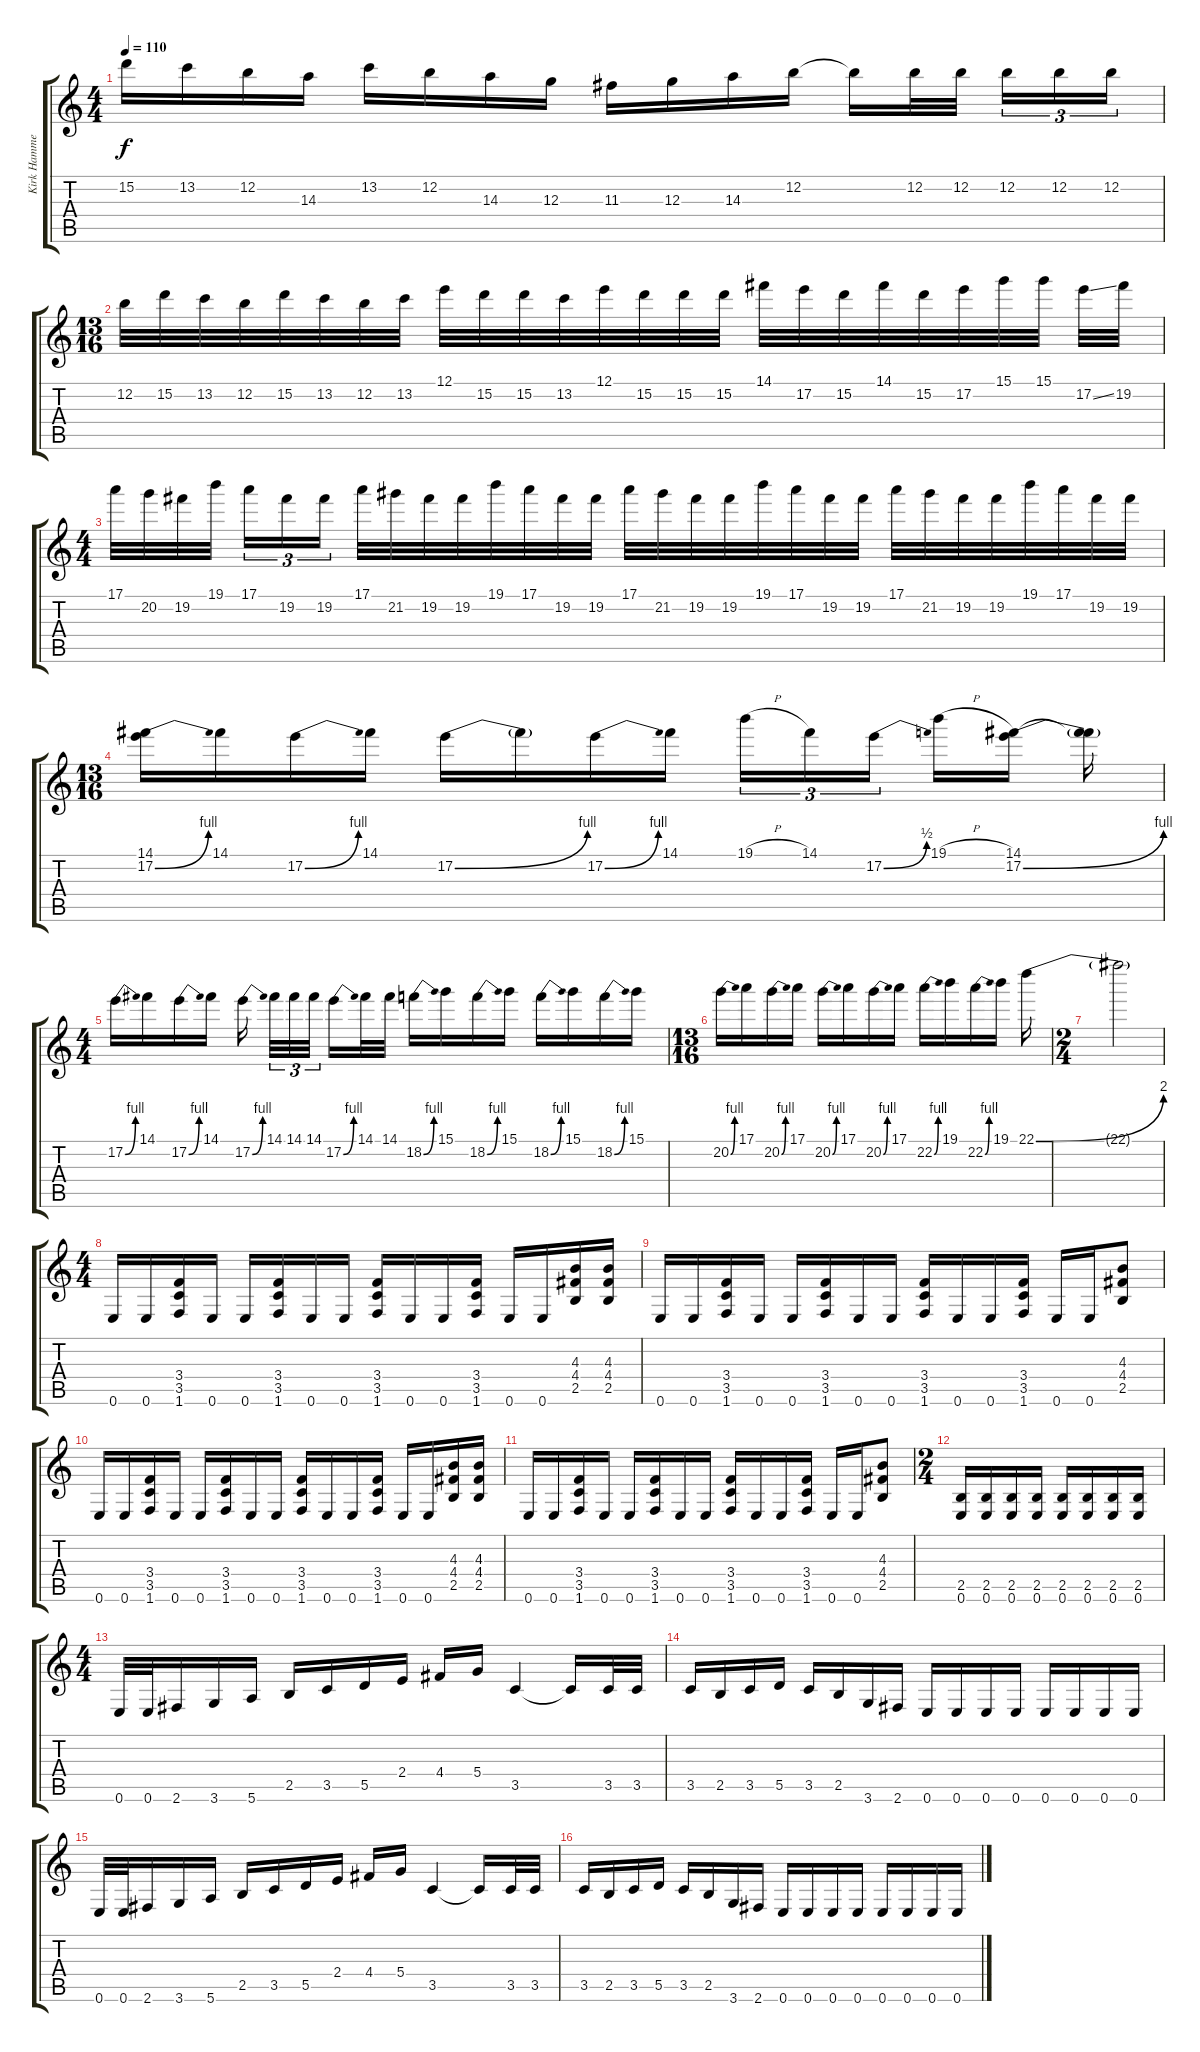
\track ("Kirk Hammet" "Kirk Hamme") {instrument distortionguitar}
\staff {score tabs}
\tuning (E4 B3 G3 D3 A2 E2) {hide}
\ts (4 4)
\tempo 110
\clef g2
\ks c
15.2.16{dy f} 13.2.16 12.2.16 14.3.16 13.2.16 12.2.16 14.3.16 12.3.16 11.3.16 12.3.16 14.3.16 12.2.16 12.2{t}.16 12.2.32 12.2.32 12.2.16{tu (3 2)} 12.2.16{tu (3 2)} 12.2.16{tu (3 2)} |
\ts (13 16)
12.2.32 15.2.32 13.2.32 12.2.32 15.2.32 13.2.32 12.2.32 13.2.32 12.1.32 15.2.32 15.2.32 13.2.32 12.1.32 15.2.32 15.2.32 15.2.32 14.1.32 17.2.32 15.2.32 14.1.32 15.2.32 17.2.32 15.1.32 15.1.32 17.2{ss}.32 19.2.32 |
\ts (4 4)
17.1.32 20.2.32 19.2.32 19.1.32 17.1.16{tu (3 2)} 19.2.16{tu (3 2)} 19.2.16{tu (3 2)} 17.1.32 21.2.32 19.2.32 19.2.32 19.1.32 17.1.32 19.2.32 19.2.32 17.1.32 21.2.32 19.2.32 19.2.32 19.1.32 17.1.32 19.2.32 19.2.32 17.1.32 21.2.32 19.2.32 19.2.32 19.1.32 17.1.32 19.2.32 19.2.32 |
\ts (13 16)
(14.1 17.2{be (bend 0 0 60 4)}).16 14.1.16 17.2{be (bend 0 0 60 4)}.16 14.1.16 17.2{be (bend 0 0 60 4)}.16 17.2{t}.16 17.2{be (bend 0 0 60 4)}.16 14.1.16 19.1{h}.16{tu (3 2)} 14.1.16{tu (3 2)} 17.2{be (bend 0 0 60 2)}.16{tu (3 2)} 19.1{h}.16 (14.1 17.2{be (bend 0 0 60 4)}).16 (14.1{t} 17.2{t}).16 |
\ts (4 4)
17.2{be (bend 0 0 60 4)}.16 14.1.16 17.2{be (bend 0 0 60 4)}.16 14.1.16 17.2{be (bend 0 0 60 4)}.16 14.1.32{tu (3 2)} 14.1.32{tu (3 2)} 14.1.32{tu (3 2)} 17.2{be (bend 0 0 60 4)}.16 14.1.32 14.1.32 18.2{be (bend 0 0 60 4)}.16 15.1.16 18.2{be (bend 0 0 60 4)}.16 15.1.16 18.2{be (bend 0 0 60 4)}.16 15.1.16 18.2{be (bend 0 0 60 4)}.16 15.1.16 |
\ts (13 16)
20.2{be (bend 0 0 60 4)}.16 17.1.16 20.2{be (bend 0 0 60 4)}.16 17.1.16 20.2{be (bend 0 0 60 4)}.16 17.1.16 20.2{be (bend 0 0 60 4)}.16 17.1.16 22.2{be (bend 0 0 60 4)}.16 19.1.16 22.2{be (bend 0 0 60 4)}.16 19.1.16 22.1{be (bend 0 0 60 8)}.16 |
\ts (2 4)
22.1{t}.2 |
\ts (4 4)
0.6.16 0.6.16 (3.4 3.5 1.6).16 0.6.16 0.6.16 (3.4 3.5 1.6).16 0.6.16 0.6.16 (3.4 3.5 1.6).16 0.6.16 0.6.16 (3.4 3.5 1.6).16 0.6.16 0.6.16 (4.3 4.4 2.5).16 (4.3 4.4 2.5).16 |
0.6.16 0.6.16 (3.4 3.5 1.6).16 0.6.16 0.6.16 (3.4 3.5 1.6).16 0.6.16 0.6.16 (3.4 3.5 1.6).16 0.6.16 0.6.16 (3.4 3.5 1.6).16 0.6.16 0.6.16 (4.3 4.4 2.5).8 |
0.6.16 0.6.16 (3.4 3.5 1.6).16 0.6.16 0.6.16 (3.4 3.5 1.6).16 0.6.16 0.6.16 (3.4 3.5 1.6).16 0.6.16 0.6.16 (3.4 3.5 1.6).16 0.6.16 0.6.16 (4.3 4.4 2.5).16 (4.3 4.4 2.5).16 |
0.6.16 0.6.16 (3.4 3.5 1.6).16 0.6.16 0.6.16 (3.4 3.5 1.6).16 0.6.16 0.6.16 (3.4 3.5 1.6).16 0.6.16 0.6.16 (3.4 3.5 1.6).16 0.6.16 0.6.16 (4.3 4.4 2.5).8 |
\ts (2 4)
(2.5 0.6).16 (2.5 0.6).16 (2.5 0.6).16 (2.5 0.6).16 (2.5 0.6).16 (2.5 0.6).16 (2.5 0.6).16 (2.5 0.6).16 |
\ts (4 4)
0.6.32 0.6.32 2.6.16 3.6.16 5.6.16 2.5.16 3.5.16 5.5.16 2.4.16 4.4.16 5.4.16 3.5.4 3.5{t}.16 3.5.32 3.5.32 |
3.5.16 2.5.16 3.5.16 5.5.16 3.5.16 2.5.16 3.6.16 2.6.16 0.6.16 0.6.16 0.6.16 0.6.16 0.6.16 0.6.16 0.6.16 0.6.16 |
0.6.32 0.6.32 2.6.16 3.6.16 5.6.16 2.5.16 3.5.16 5.5.16 2.4.16 4.4.16 5.4.16 3.5.4 3.5{t}.16 3.5.32 3.5.32 |
3.5.16 2.5.16 3.5.16 5.5.16 3.5.16 2.5.16 3.6.16 2.6.16 0.6.16 0.6.16 0.6.16 0.6.16 0.6.16 0.6.16 0.6.16 0.6.16
